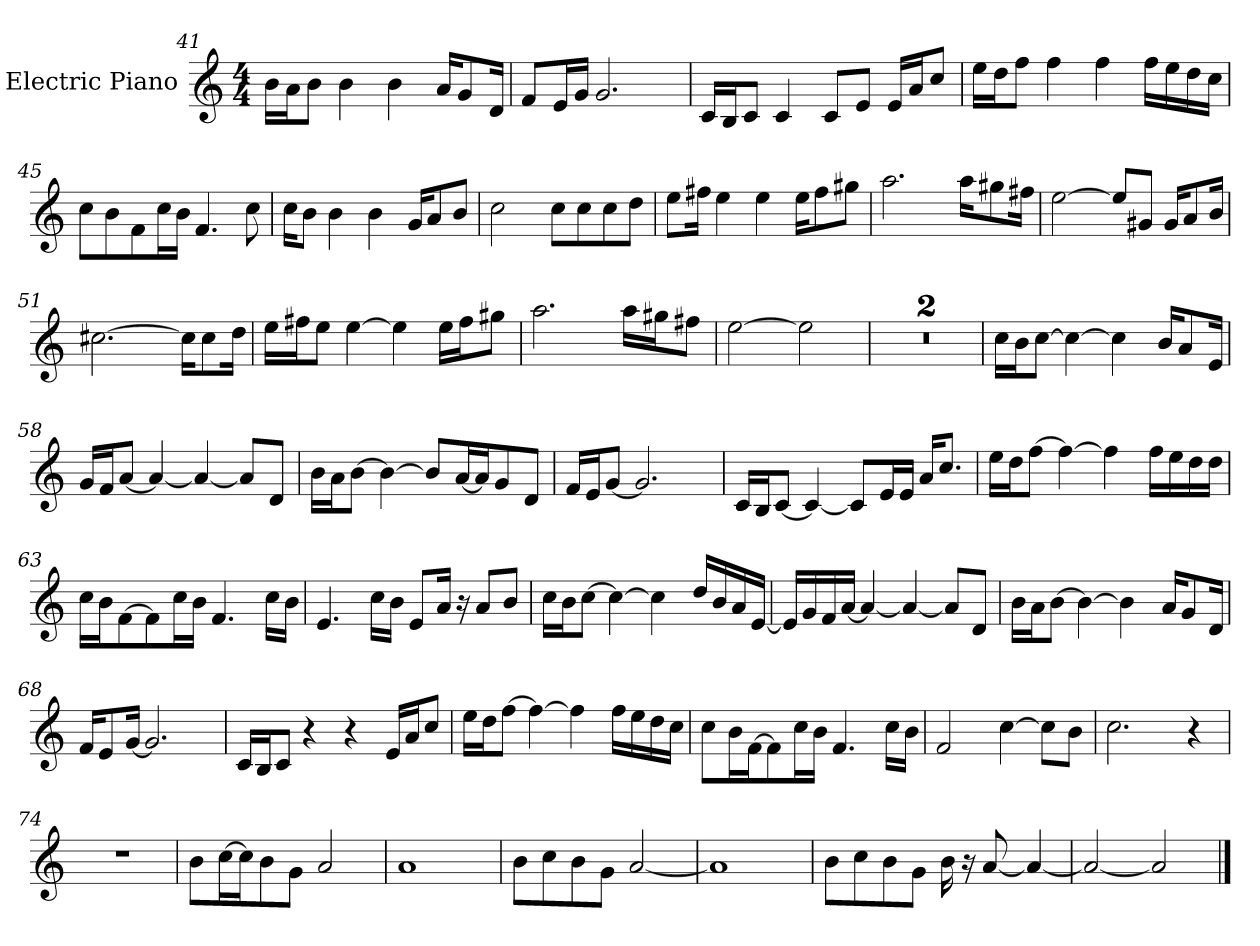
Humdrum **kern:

**kern
*part1
*staff1
*I"Electric Piano
*I'E.Pno
*clefG2
*k[]
*C:
*M4/4
=41
16b\L
16a\
8b\J
4b\
4b\
16a/L
8g/
16d/J
!!LO:LB:g=z
=42
8f/L
16e/
16g/J
2.g/
=43
16c/L
16B/
8c/J
4c/
8c/L
8e/J
16e/L
16a/
8cc/J
=44
16ee\L
16dd\
8ff\J
4ff\
4ff\
16ff\L
16ee\
16dd\
16cc\J
=45
8cc\L
8b\
8f\
16cc\
16b\J
4.f/
8cc\
=46
16cc\L
8b\J
4b\
4b\
16g/L
8a/
8b/J
!!LO:PB:g=z
=47
2cc\
8cc\L
8cc\
8cc\
8dd\J
=48
8ee\L
16ff#X\J
4ee\
4ee\
16ee\L
8ff#\
8gg#X\J
=49
2.aa\
16aa\L
8gg#X\
16ff#X\J
=50
[2ee\
8ee/L]
8g#X/J
16g#/L
8a/
16b/J
=51
[2.cc#X\
16cc#\L]
8cc#\
16dd\J
!!LO:LB:g=z
=52
16ee\L
16ff#X\
8ee\J
[4ee\
4ee\]
16ee\L
16ff#\
8gg#X\J
=53
2.aa\
16aa\L
16gg#X\
8ff#X\J
=54
[2ee\
2ee\]
=55
1r
=56
1r
=57
16cc\L
16b\
[8cc\J
4cc\_
4cc\]
16b/L
8a/
16e/J
=58
16g/L
16f/
[8a/J
4a/_
4a/_
8a/L]
8d/J
!!LO:LB:g=z
=59
16b\L
16a\
[8b\J
4b\_
8b/L]
[16a/
16a/]
8g/
8d/J
=60
16f/L
16e/
[8g/J
2.g/]
=61
16c/L
16B/
[8c/J
4c/_
8c/L]
16e/
16e/J
16a/L
8.cc/J
=62
16ee\L
16dd\
[8ff\J
4ff\_
4ff\]
16ff\L
16ee\
16dd\
16dd\J
!!LO:LB:g=z
=63
16cc\L
16b\
[8f\
8f\]
16cc\
16b\J
4.f/
16cc\L
16b\J
=64
4.e/
16cc\L
16b\J
8e/L
16a/J
16r
8a/L
8b/J
=65
16cc\L
16b\
[8cc\J
4cc\_
4cc\]
16dd/L
16b/
16a/
[16e/J
=66
16e/L]
16g/
16f/
[16a/J
4a/_
4a/_
8a/L]
8d/J
!!LO:LB:g=z
=67
16b\L
16a\
[8b\J
4b\_
4b\]
16a/L
8g/
16d/J
=68
16f/L
8e/
[16g/J
2.g/]
=69
16c/L
16B/
8c/J
4r
4r
16e/L
16a/
8cc/J
=70
16ee\L
16dd\
[8ff\J
4ff\_
4ff\]
16ff\L
16ee\
16dd\
16cc\J
=71
8cc\L
16b\
[16f\
8f\]
16cc\
16b\J
4.f/
16cc\L
16b\J
!!LO:LB:g=z
=72
2f/
[4cc\
8cc\L]
8b\J
=73
2.cc\
4r
=74
1r
=75
8b\L
[16cc\
16cc\]
8b\
8g\J
2a/
=76
1a
=77
8b\L
8cc\
8b\
8g\J
[2a/
=78
1a]
=79
8b\L
8cc\
8b\
8g\J
16b\
16r
[8a/
4a/_
=80
2a/_
2a/]
==
*-
